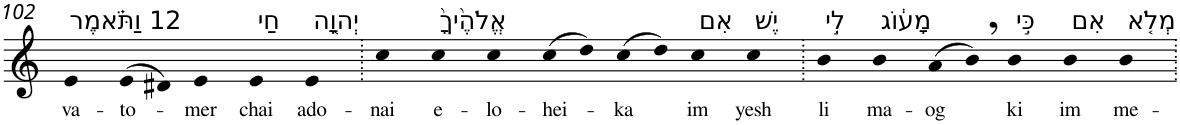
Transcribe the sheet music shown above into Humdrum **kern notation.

**kern	**text
*part1	*part1
*staff1	*staff1
*I"Piano	*
*I'Pno	*
!!LO:PB:g=z
*clefG2	*
*k[]	*
=102	=102
!LO:TX:a:t=12 וַתֹּ֗אמֶר	!
!	!LO:LY:b
4e	va-
!	!LO:LY:b
(>8e	-to-
8d#X)	.
!	!LO:LY:b
4e	-mer
!LO:TX:a:t=חַי	!
!	!LO:LY:b
4e	chai
!LO:TX:a:t=יְהוָ֤ה	!
!	!LO:LY:b
4e	ado-
=103.	=103.
!	!LO:LY:b
4cc	-nai
!LO:TX:a:t=אֱלֹהֶ֙יךָ֙	!
!	!LO:LY:b
4cc	e-
!	!LO:LY:b
4cc	-lo-
!	!LO:LY:b
(>8cc	-hei-
8dd)	.
!	!LO:LY:b
(>8cc	-ka
8dd)	.
!LO:TX:a:t=אִם	!
!	!LO:LY:b
4cc	im
!LO:TX:a:t=יֶשׁ	!
!	!LO:LY:b
4cc	yesh
=104.	=104.
!LO:TX:a:t=לִ֣י	!
!	!LO:LY:b
4b	li
!LO:TX:a:t=מָע֔וֹג	!
!	!LO:LY:b
4b	ma-
!	!LO:LY:b
(>8a	-og
8b,)	.
!LO:TX:a:t=כִּ֣י	!
!	!LO:LY:b
4b	ki
!LO:TX:a:t=אִם	!
!	!LO:LY:b
4b	im
!LO:TX:a:t=מְלֹ֤א	!
!	!LO:LY:b
4b	me-
=.	=.
*-	*-
